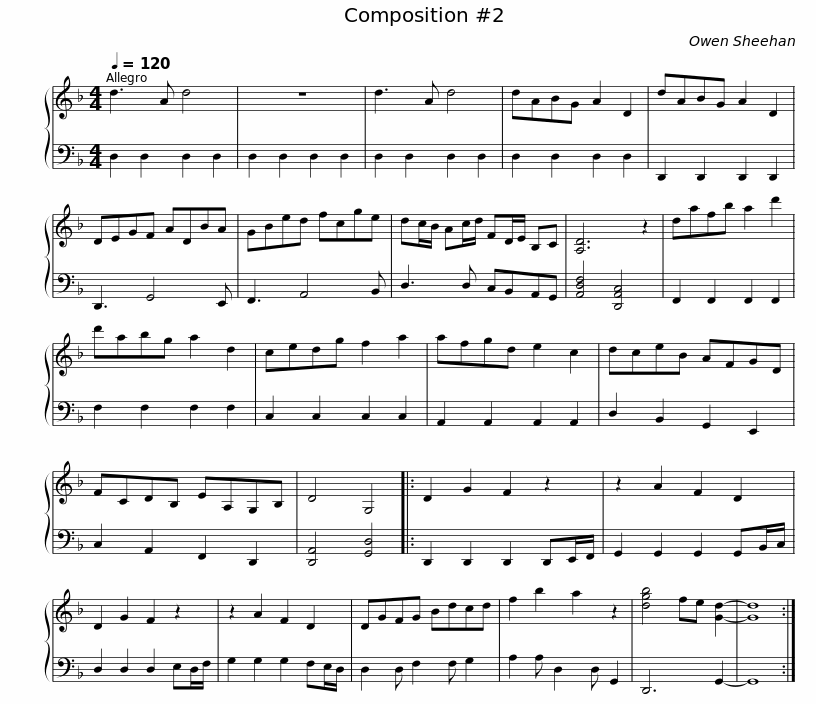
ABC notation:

X:1
%%score { 1 | 2 }
L:1/8
Q:1/4=120
M:4/4
I:linebreak $
K:F
V:1 treble
V:2 bass
V:1
 d3 A d4 | z8 | d3 A d4 | dABG A2 D2 | dABG A2 D2 | %5
 DEGF ADBA |$ GBed fcge | dc/B/ Ac/d/ FD/E/ B,C | [A,D]6 z2 | dafb a2 d'2 | %10
 d'abg a2 d2 | cedg f2 a2 |$ afgd e2 c2 | dceB AFGD | FCDB, EA,G,B, | %15
 D4 G,4 |: D2 G2 F2 z2 | z2 A2 F2 D2 |$ D2 G2 F2 z2 | z2 A2 F2 D2 | %20
 DGFG Bdcd | f2 b2 a2 z2 | [dgb]4 fe [Gd]2- | [Gd]8 :| %24
V:2
 D,2 D,2 D,2 D,2 | D,2 D,2 D,2 D,2 | D,2 D,2 D,2 D,2 | D,2 D,2 D,2 D,2 | D,,2 D,,2 D,,2 D,,2 | %5
 D,,3 G,,4 E,, |$ F,,3 A,,4 B,, | D,3 D, C,B,,A,,G,, | [A,,D,F,]4 [D,,A,,C,]4 | F,,2 F,,2 F,,2 F,,2 | %10
 F,2 F,2 F,2 F,2 | C,2 C,2 C,2 C,2 |$ A,,2 A,,2 A,,2 A,,2 | D,2 B,,2 G,,2 E,,2 | C,2 A,,2 F,,2 D,,2 | %15
 [D,,A,,]4 [G,,D,]4 |: D,,2 D,,2 D,,2 D,,E,,/F,,/ | G,,2 G,,2 G,,2 G,,B,,/C,/ |$ D,2 D,2 D,2 E,D,/F,/ | G,2 G,2 G,2 F,E,/D,/ | %20
 D,2 D, F,2 F, G,2 | A,2 A, D,2 D, G,,2 | D,,6 G,,2- | G,,8 :| %24
